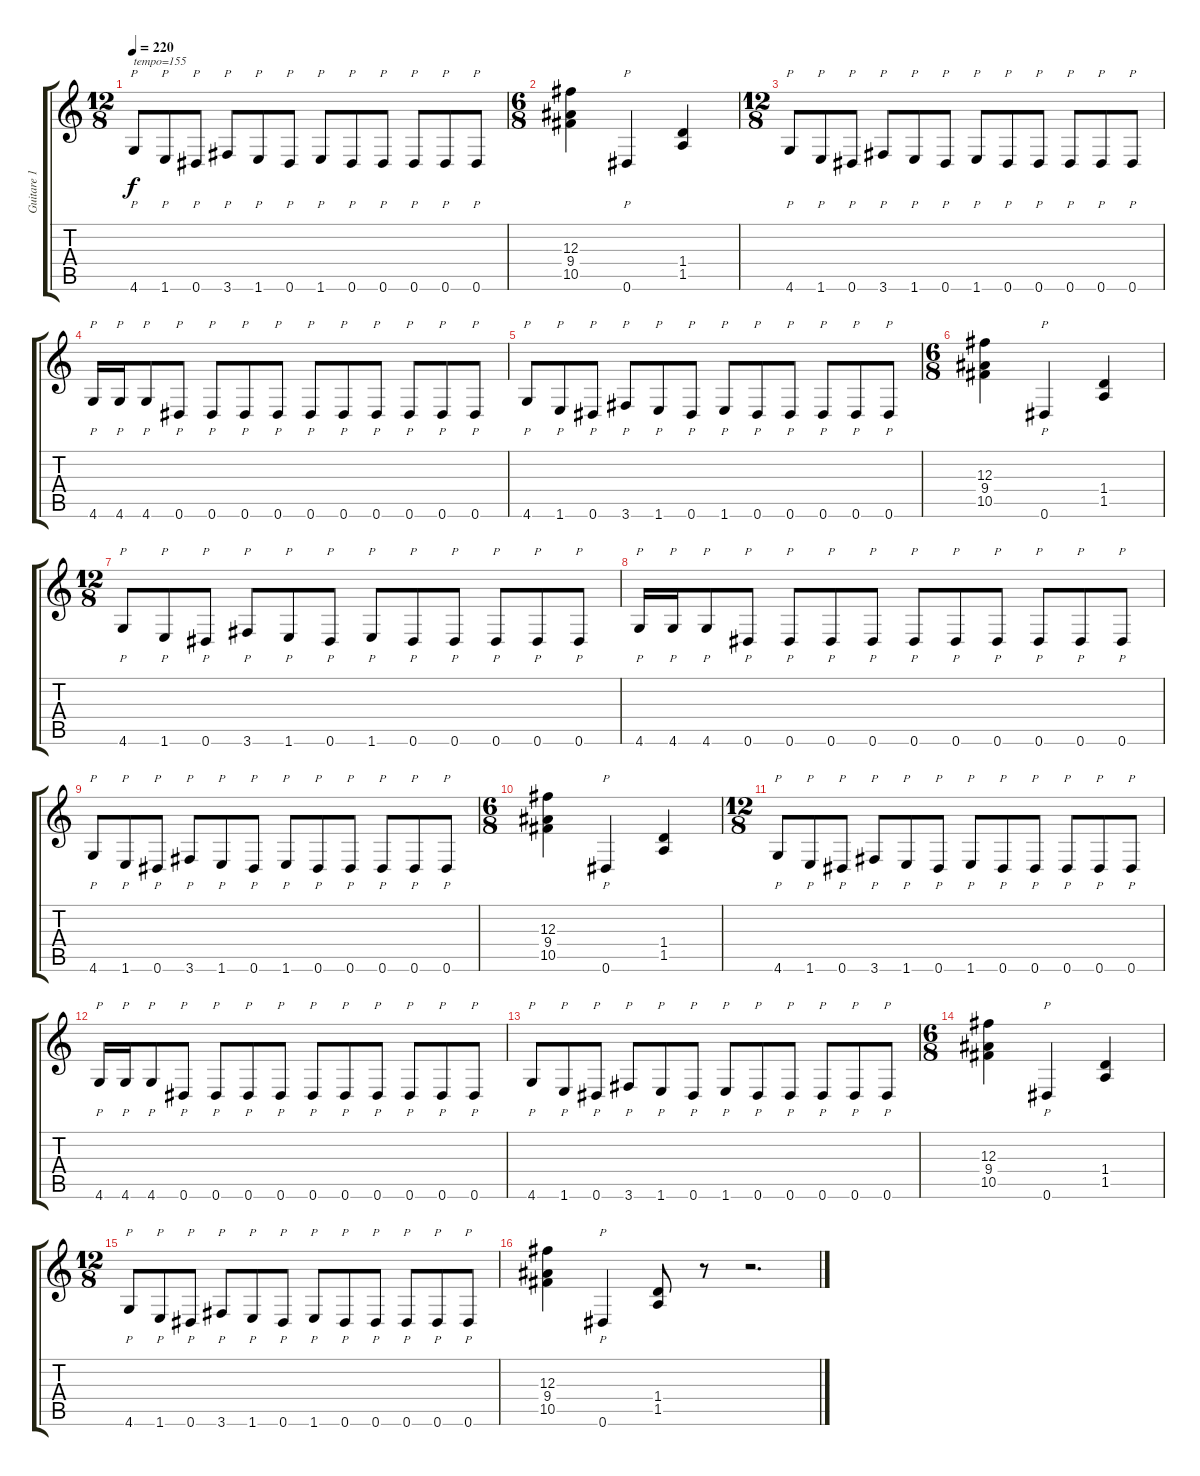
\track ("Guitare 1" "Guitare 1") {instrument distortionguitar}
\staff {score tabs}
\tuning (Eb4 Bb3 Gb3 Db3 Ab2 Eb2) {hide}
\ts (12 8)
\tempo 220
\clef g2
\ks c
4.6.8{p txt "tempo=155" dy f instrument distortionguitar} 1.6.8{p} 0.6.8{p} 3.6.8{p} 1.6.8{p} 0.6.8{p} 1.6.8{p} 0.6.8{p} 0.6.8{p} 0.6.8{p} 0.6.8{p} 0.6.8{p} |
\ts (6 8)
(12.3 9.4 10.5).4 0.6.4{p} (1.4 1.5).4 |
\ts (12 8)
4.6.8{p} 1.6.8{p} 0.6.8{p} 3.6.8{p} 1.6.8{p} 0.6.8{p} 1.6.8{p} 0.6.8{p} 0.6.8{p} 0.6.8{p} 0.6.8{p} 0.6.8{p} |
4.6.16{p} 4.6.16{p} 4.6.8{p} 0.6.8{p} 0.6.8{p} 0.6.8{p} 0.6.8{p} 0.6.8{p} 0.6.8{p} 0.6.8{p} 0.6.8{p} 0.6.8{p} 0.6.8{p} |
4.6.8{p} 1.6.8{p} 0.6.8{p} 3.6.8{p} 1.6.8{p} 0.6.8{p} 1.6.8{p} 0.6.8{p} 0.6.8{p} 0.6.8{p} 0.6.8{p} 0.6.8{p} |
\ts (6 8)
(12.3 9.4 10.5).4 0.6.4{p} (1.4 1.5).4 |
\ts (12 8)
4.6.8{p} 1.6.8{p} 0.6.8{p} 3.6.8{p} 1.6.8{p} 0.6.8{p} 1.6.8{p} 0.6.8{p} 0.6.8{p} 0.6.8{p} 0.6.8{p} 0.6.8{p} |
4.6.16{p} 4.6.16{p} 4.6.8{p} 0.6.8{p} 0.6.8{p} 0.6.8{p} 0.6.8{p} 0.6.8{p} 0.6.8{p} 0.6.8{p} 0.6.8{p} 0.6.8{p} 0.6.8{p} |
4.6.8{p} 1.6.8{p} 0.6.8{p} 3.6.8{p} 1.6.8{p} 0.6.8{p} 1.6.8{p} 0.6.8{p} 0.6.8{p} 0.6.8{p} 0.6.8{p} 0.6.8{p} |
\ts (6 8)
(12.3 9.4 10.5).4 0.6.4{p} (1.4 1.5).4 |
\ts (12 8)
4.6.8{p} 1.6.8{p} 0.6.8{p} 3.6.8{p} 1.6.8{p} 0.6.8{p} 1.6.8{p} 0.6.8{p} 0.6.8{p} 0.6.8{p} 0.6.8{p} 0.6.8{p} |
4.6.16{p} 4.6.16{p} 4.6.8{p} 0.6.8{p} 0.6.8{p} 0.6.8{p} 0.6.8{p} 0.6.8{p} 0.6.8{p} 0.6.8{p} 0.6.8{p} 0.6.8{p} 0.6.8{p} |
4.6.8{p} 1.6.8{p} 0.6.8{p} 3.6.8{p} 1.6.8{p} 0.6.8{p} 1.6.8{p} 0.6.8{p} 0.6.8{p} 0.6.8{p} 0.6.8{p} 0.6.8{p} |
\ts (6 8)
(12.3 9.4 10.5).4 0.6.4{p} (1.4 1.5).4 |
\ts (12 8)
4.6.8{p} 1.6.8{p} 0.6.8{p} 3.6.8{p} 1.6.8{p} 0.6.8{p} 1.6.8{p} 0.6.8{p} 0.6.8{p} 0.6.8{p} 0.6.8{p} 0.6.8{p} |
(12.3 9.4 10.5).4 0.6.4{p} (1.4 1.5).8 r.8 r.2{d}
